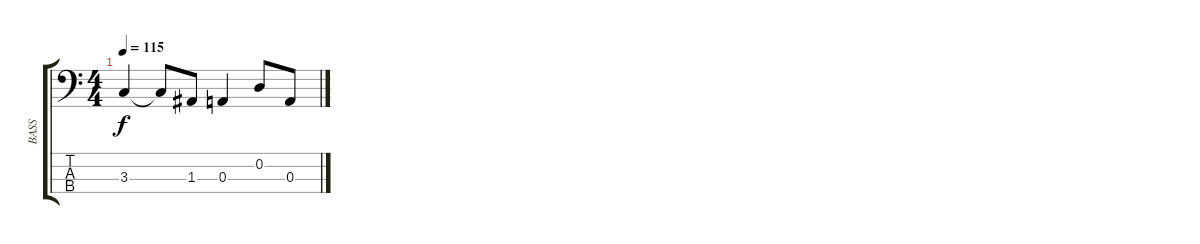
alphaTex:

\track ("BASS" "BASS") {instrument electricbassfinger}
\staff {score tabs}
\tuning (G2 D2 A1 E1) {hide}
\ts (4 4)
\tempo 115
\clef f4
\ks c
3.3.4{dy f} 3.3{t}.8 1.3.8 0.3.4 0.2.8 0.3.8
